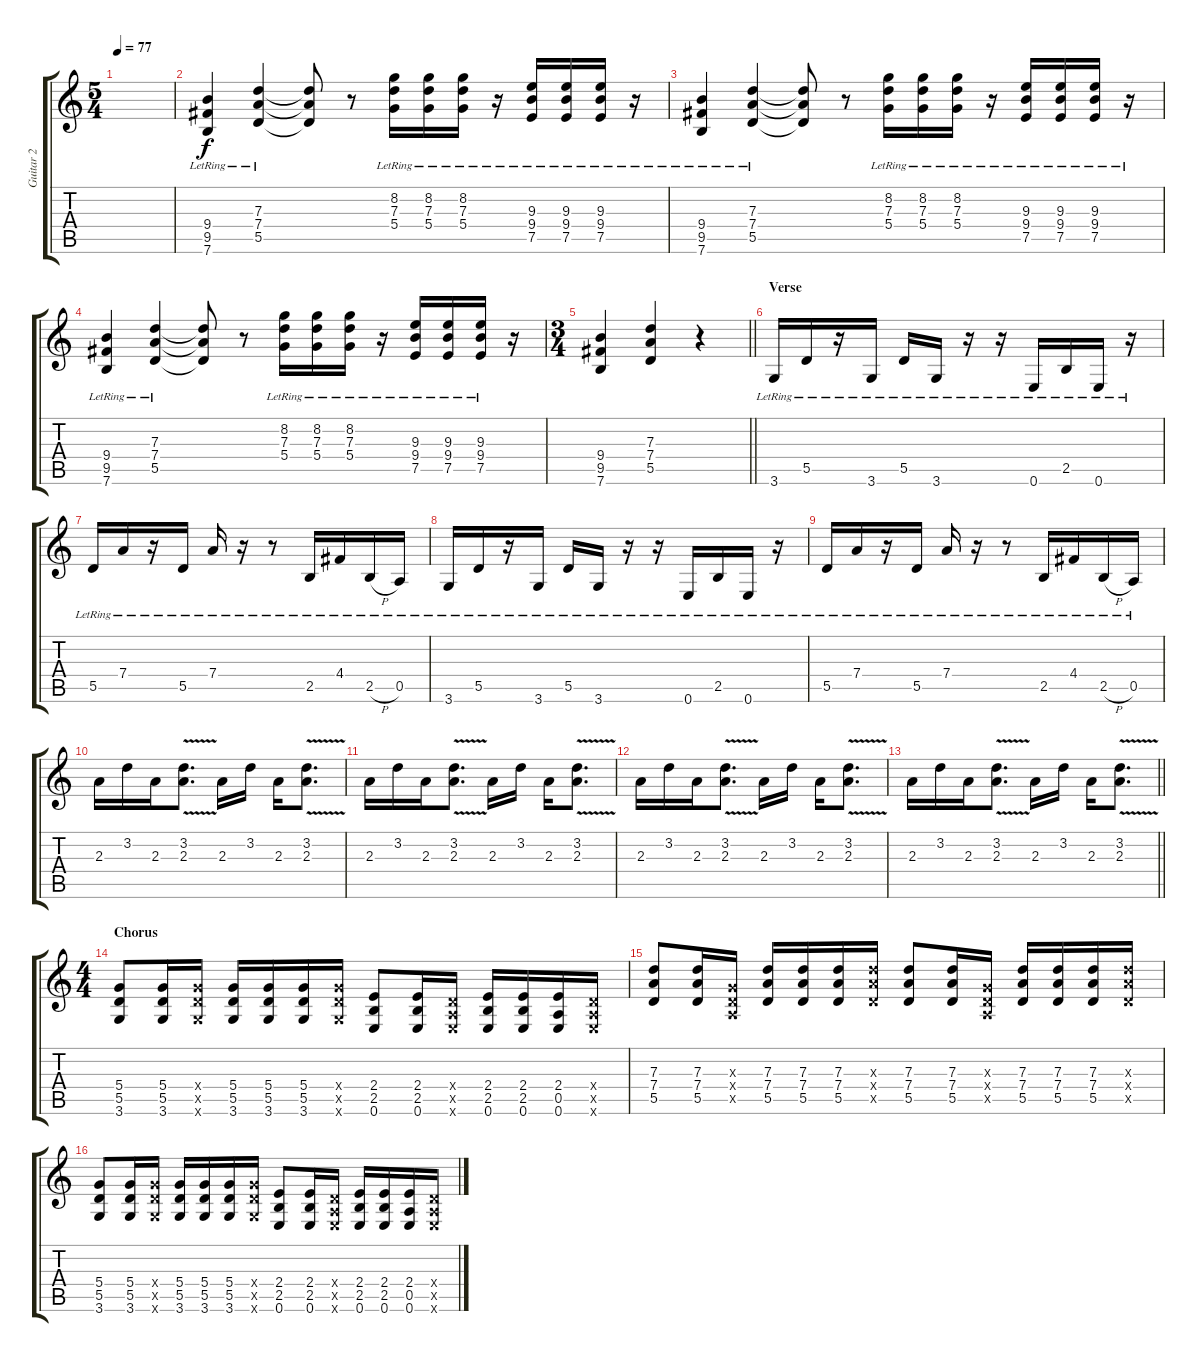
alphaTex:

\track ("Guitar 2" "Guitar 2") {instrument overdrivenguitar}
\staff {score tabs}
\tuning (E4 B3 G3 D3 A2 E2) {hide}
\ts (5 4)
\tempo 77
\clef g2
\ks c
|
(9.4{lr} 9.5{lr} 7.6{lr}).4 (7.3{lr} 7.4{lr} 5.5{lr}).4 (7.3{t} 7.4{t} 5.5{t}).8 r.8 (8.2{lr} 7.3{lr} 5.4{lr}).16 (8.2{lr} 7.3{lr} 5.4{lr}).16 (8.2{lr} 7.3{lr} 5.4{lr}).16 r.16 (9.3{lr} 9.4{lr} 7.5{lr}).16 (9.3{lr} 9.4{lr} 7.5{lr}).16 (9.3{lr} 9.4{lr} 7.5{lr}).16 r.16 |
(9.4{lr} 9.5{lr} 7.6{lr}).4 (7.3{lr} 7.4{lr} 5.5{lr}).4 (7.3{t} 7.4{t} 5.5{t}).8 r.8 (8.2{lr} 7.3{lr} 5.4{lr}).16 (8.2{lr} 7.3{lr} 5.4{lr}).16 (8.2{lr} 7.3{lr} 5.4{lr}).16 r.16 (9.3{lr} 9.4{lr} 7.5{lr}).16 (9.3{lr} 9.4{lr} 7.5{lr}).16 (9.3{lr} 9.4{lr} 7.5{lr}).16 r.16 |
(9.4{lr} 9.5{lr} 7.6{lr}).4 (7.3{lr} 7.4{lr} 5.5{lr}).4 (7.3{t} 7.4{t} 5.5{t}).8 r.8 (8.2{lr} 7.3{lr} 5.4{lr}).16 (8.2{lr} 7.3{lr} 5.4{lr}).16 (8.2{lr} 7.3{lr} 5.4{lr}).16 r.16 (9.3{lr} 9.4{lr} 7.5{lr}).16 (9.3{lr} 9.4{lr} 7.5{lr}).16 (9.3{lr} 9.4{lr} 7.5{lr}).16 r.16 |
\ts (3 4)
\barLineRight lightlight
(9.4 9.5 7.6).4 (7.3 7.4 5.5).4 r.4 |
\section ("" "Verse")
3.6{lr}.16 5.5{lr}.16 r.16 3.6{lr}.16 5.5{lr}.16 3.6{lr}.16 r.16 r.16 0.6{lr}.16 2.5{lr}.16 0.6{lr}.16 r.16 |
5.5{lr}.16 7.4{lr}.16 r.16 5.5{lr}.16 7.4{lr}.16 r.16 r.8 2.5{lr}.16 4.4{lr}.16 2.5{h lr}.16 0.5{lr}.16 |
3.6{lr}.16 5.5{lr}.16 r.16 3.6{lr}.16 5.5{lr}.16 3.6{lr}.16 r.16 r.16 0.6{lr}.16 2.5{lr}.16 0.6{lr}.16 r.16 |
5.5{lr}.16 7.4{lr}.16 r.16 5.5{lr}.16 7.4{lr}.16 r.16 r.8 2.5{lr}.16 4.4{lr}.16 2.5{h lr}.16 0.5{lr}.16 |
2.3.16 3.2.16 2.3.16 (3.2{v} 2.3{v}).8{d} 2.3.16 3.2.16 2.3.16 (3.2{v} 2.3{v}).8{d} |
2.3.16 3.2.16 2.3.16 (3.2{v} 2.3{v}).8{d} 2.3.16 3.2.16 2.3.16 (3.2{v} 2.3{v}).8{d} |
2.3.16 3.2.16 2.3.16 (3.2{v} 2.3{v}).8{d} 2.3.16 3.2.16 2.3.16 (3.2{v} 2.3{v}).8{d} |
\barLineRight lightlight
2.3.16 3.2.16 2.3.16 (3.2{v} 2.3{v}).8{d} 2.3.16 3.2.16 2.3.16 (3.2{v} 2.3{v}).8{d} |
\ts (4 4)
\section ("" "Chorus")
(5.4 5.5 3.6).8 (5.4 5.5 3.6).16 (5.4{x} 5.5{x} 3.6{x}).16 (5.4 5.5 3.6).16 (5.4 5.5 3.6).16 (5.4 5.5 3.6).16 (5.4{x} 5.5{x} 3.6{x}).16 (2.4 2.5 0.6).8 (2.4 2.5 0.6).16 (0.4{x} 0.5{x} 0.6{x}).16 (2.4 2.5 0.6).16 (2.4 2.5 0.6).16 (2.4 0.5 0.6).16 (0.4{x} 0.5{x} 0.6{x}).16 |
(7.3 7.4 5.5).8 (7.3 7.4 5.5).16 (0.3{x} 0.4{x} 0.5{x}).16 (7.3 7.4 5.5).16 (7.3 7.4 5.5).16 (7.3 7.4 5.5).16 (7.3{x} 7.4{x} 5.5{x}).16 (7.3 7.4 5.5).8 (7.3 7.4 5.5).16 (0.3{x} 0.4{x} 0.5{x}).16 (7.3 7.4 5.5).16 (7.3 7.4 5.5).16 (7.3 7.4 5.5).16 (7.3{x} 7.4{x} 5.5{x}).16 |
(5.4 5.5 3.6).8 (5.4 5.5 3.6).16 (5.4{x} 5.5{x} 3.6{x}).16 (5.4 5.5 3.6).16 (5.4 5.5 3.6).16 (5.4 5.5 3.6).16 (5.4{x} 5.5{x} 3.6{x}).16 (2.4 2.5 0.6).8 (2.4 2.5 0.6).16 (0.4{x} 0.5{x} 0.6{x}).16 (2.4 2.5 0.6).16 (2.4 2.5 0.6).16 (2.4 0.5 0.6).16 (0.4{x} 0.5{x} 0.6{x}).16
